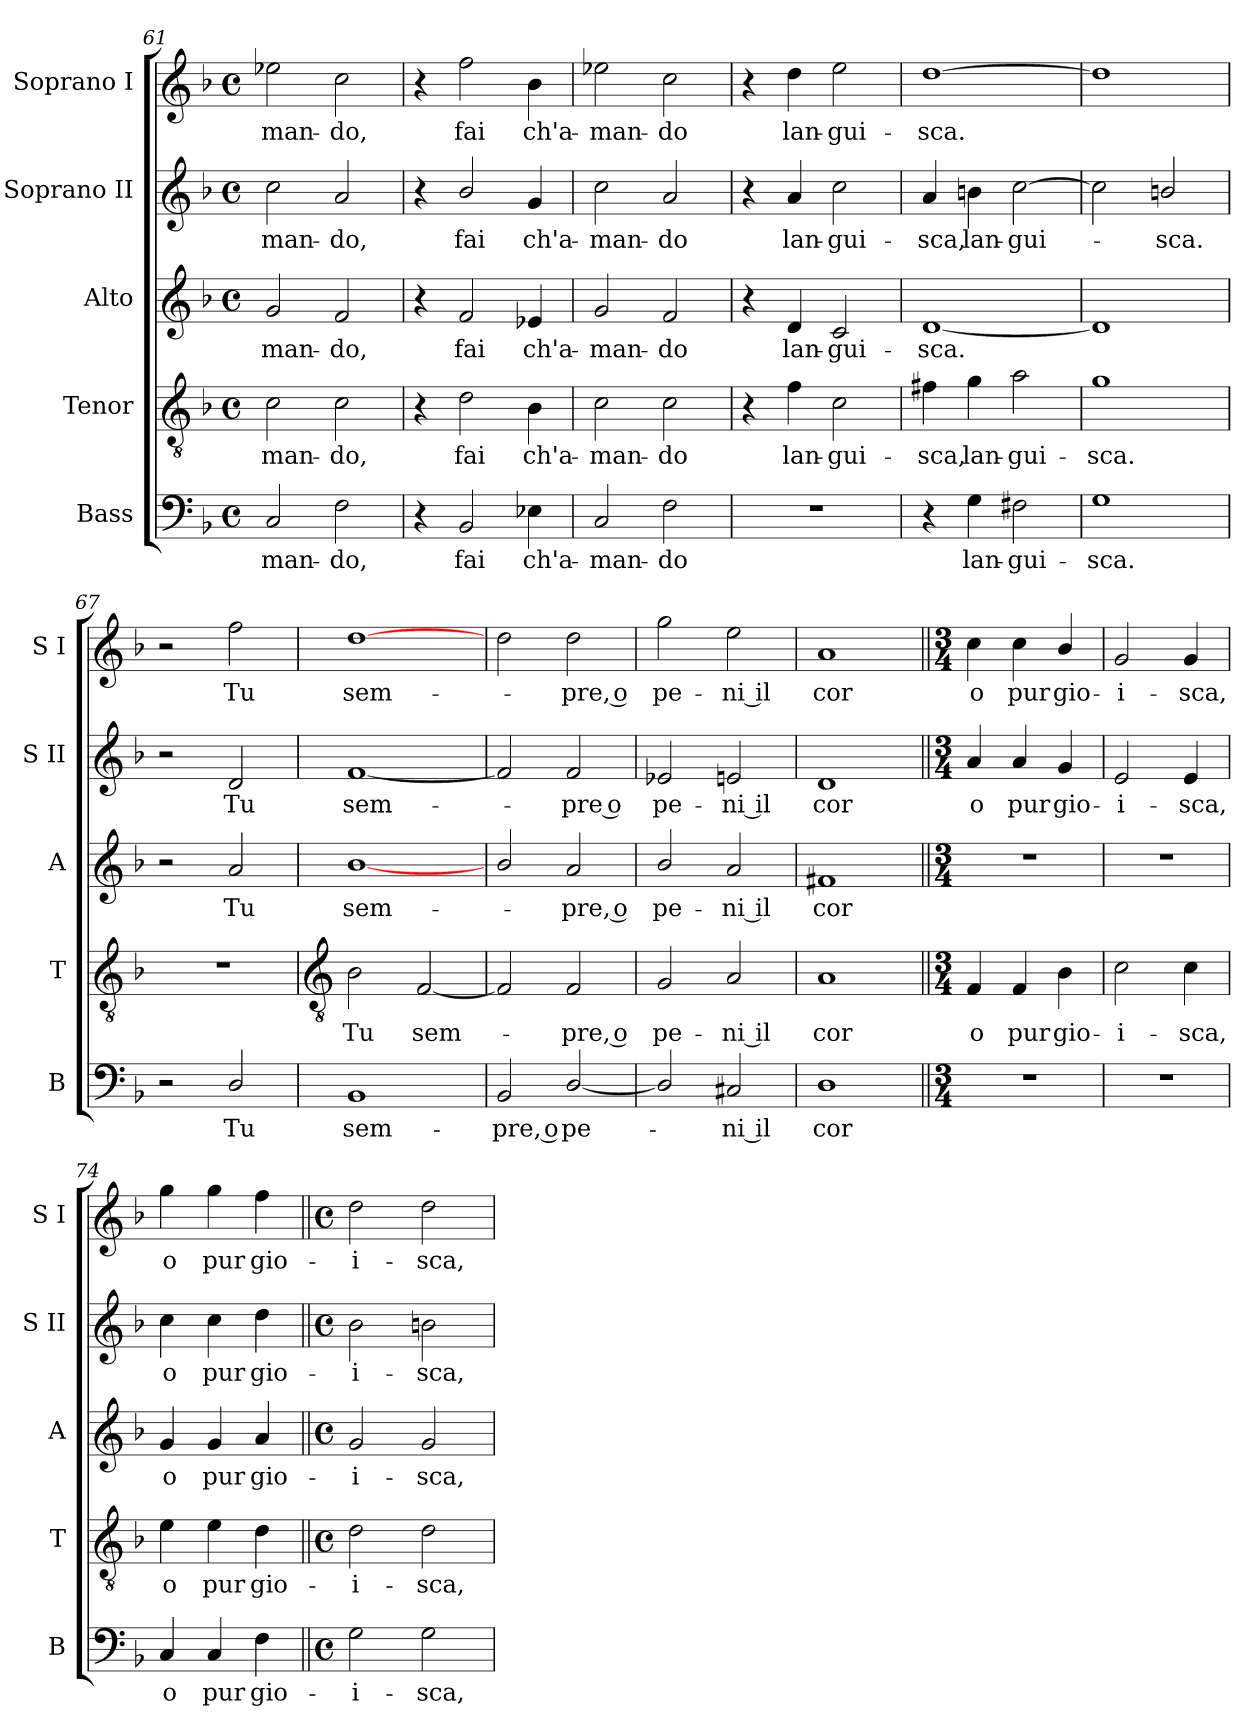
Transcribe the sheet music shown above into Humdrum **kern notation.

**kern	**text	**kern	**text	**kern	**text	**kern	**text	**kern	**text
*part5	*part5	*part4	*part4	*part3	*part3	*part2	*part2	*part1	*part1
*staff5	*staff5	*staff4	*staff4	*staff3	*staff3	*staff2	*staff2	*staff1	*staff1
*I"Bass	*	*I"Tenor	*	*I"Alto	*	*I"Soprano II	*	*I"Soprano I	*
*I'B	*	*I'T	*	*I'A	*	*I'S II	*	*I'S I	*
*clefF4	*	*clefGv2	*	*clefG2	*	*clefG2	*	*clefG2	*
*k[b-]	*	*k[b-]	*	*k[b-]	*	*k[b-]	*	*k[b-]	*
*F:	*	*F:	*	*F:	*	*F:	*	*F:	*
*M4/4	*	*M4/4	*	*M4/4	*	*M4/4	*	*M4/4	*
*met(c)	*	*met(c)	*	*met(c)	*	*met(c)	*	*met(c)	*
=61	=61	=61	=61	=61	=61	=61	=61	=61	=61
!	!LO:LY:b	!	!LO:LY:b	!	!LO:LY:b	!	!LO:LY:b	!	!LO:LY:b
2C	-man-	2c	-man-	2g	-man-	2cc	-man-	2ee-X	-man-
!	!LO:LY:b	!	!LO:LY:b	!	!LO:LY:b	!	!LO:LY:b	!	!LO:LY:b
2F	-do,	2c	-do,	2f	-do,	2a	-do,	2cc	-do,
=62	=62	=62	=62	=62	=62	=62	=62	=62	=62
4r	.	4r	.	4r	.	4r	.	4r	.
!	!LO:LY:b	!	!LO:LY:b	!	!LO:LY:b	!	!LO:LY:b	!	!LO:LY:b
2BB-	fai	2d	fai	2f	fai	2b-/	fai	2ff	fai
!	!LO:LY:b	!	!LO:LY:b	!	!LO:LY:b	!	!LO:LY:b	!	!LO:LY:b
4E-X	ch'a-	4B-	ch'a-	4e-X	ch'a-	4g	ch'a-	4b-	ch'a-
=63	=63	=63	=63	=63	=63	=63	=63	=63	=63
!	!LO:LY:b	!	!LO:LY:b	!	!LO:LY:b	!	!LO:LY:b	!	!LO:LY:b
2C	-man-	2c	-man-	2g	-man-	2cc	-man-	2ee-X	-man-
!	!LO:LY:b	!	!LO:LY:b	!	!LO:LY:b	!	!LO:LY:b	!	!LO:LY:b
2F	-do	2c	-do	2f	-do	2a	-do	2cc	-do
=64	=64	=64	=64	=64	=64	=64	=64	=64	=64
1r	.	4r	.	4r	.	4r	.	4r	.
!	!	!	!LO:LY:b	!	!LO:LY:b	!	!LO:LY:b	!	!LO:LY:b
.	.	4f	lan-	4d	lan-	4a	lan-	4dd	lan-
!	!	!	!LO:LY:b	!	!LO:LY:b	!	!LO:LY:b	!	!LO:LY:b
.	.	2c	-gui-	2c	-gui-	2cc	-gui-	2ee	-gui-
=65	=65	=65	=65	=65	=65	=65	=65	=65	=65
!	!	!	!LO:LY:b	!	!LO:LY:b	!	!LO:LY:b	!	!LO:LY:b
4r	.	4f#X	-sca,	[1d	-sca.	4a	-sca,	[1dd	-sca.
!	!LO:LY:b	!	!LO:LY:b	!	!	!	!LO:LY:b	!	!
4G	lan-	4g	lan-	.	.	4bn	lan-	.	.
!	!LO:LY:b	!	!LO:LY:b	!	!	!	!LO:LY:b	!	!
2F#X	-gui-	2a	-gui-	.	.	[2cc	-gui-	.	.
=66	=66	=66	=66	=66	=66	=66	=66	=66	=66
!	!LO:LY:b	!	!LO:LY:b	!	!	!	!	!	!
1G	-sca.	1g	-sca.	1d]	.	2cc]	.	1dd]	.
!	!	!	!	!	!	!	!LO:LY:b	!	!
.	.	.	.	.	.	2bn/	sca.	.	.
=67	=67	=67	=67	=67	=67	=67	=67	=67	=67
2r	.	1r	.	2r	.	2r	.	2r	.
!	!LO:LY:b	!	!	!	!LO:LY:b	!	!LO:LY:b	!	!LO:LY:b
2D/	Tu	.	.	2a	Tu	2d	Tu	2ff	Tu
!!LO:LB:g=z
=68	=68	=68	=68	=68	=68	=68	=68	=68	=68
*	*	*clefGv2	*	*	*	*	*	*	*
!	!LO:LY:b	!	!LO:LY:b	!	!LO:LY:b	!	!LO:LY:b	!	!LO:LY:b
1BB-	sem-	2B-	Tu	[1b-/	sem-	[1f	sem-	[1dd	sem-
!	!	!	!LO:LY:b	!	!	!	!	!	!
.	.	[2F	sem-	.	.	.	.	.	.
=69	=69	=69	=69	=69	=69	=69	=69	=69	=69
!	!LO:LY:b	!	!	!	!	!	!	!	!
2BB-	-pre, o	2F]	.	2b-/	.	2f]	.	2dd	.
!	!LO:LY:b	!	!LO:LY:b	!	!LO:LY:b	!	!LO:LY:b	!	!LO:LY:b
[2D/	pe-	2F	pre, o	2a	pre, o	2f	pre o	2dd	pre, o
=70	=70	=70	=70	=70	=70	=70	=70	=70	=70
!	!	!	!LO:LY:b	!	!LO:LY:b	!	!LO:LY:b	!	!LO:LY:b
2D/]	.	2G	pe-	2b-/	pe-	2e-X	pe-	2gg	pe-
!	!LO:LY:b	!	!LO:LY:b	!	!LO:LY:b	!	!LO:LY:b	!	!LO:LY:b
2C#X	ni il	2A	-ni il	2a	-ni il	2en	-ni il	2ee	-ni il
=71	=71	=71	=71	=71	=71	=71	=71	=71	=71
!	!LO:LY:b	!	!LO:LY:b	!	!LO:LY:b	!	!LO:LY:b	!	!LO:LY:b
1D	cor	1A	cor	1f#X	cor	1d	cor	1a	cor
=72||	=72||	=72||	=72||	=72||	=72||	=72||	=72||	=72||	=72||
*M3/4	*	*M3/4	*	*M3/4	*	*M3/4	*	*M3/4	*
!LO:N:vis=1	!	!	!LO:LY:b	!LO:N:vis=1	!	!	!LO:LY:b	!	!LO:LY:b
2.r	.	4F	o	2.r	.	4a	o	4cc	o
!	!	!	!LO:LY:b	!	!	!	!LO:LY:b	!	!LO:LY:b
.	.	4F	pur	.	.	4a	pur	4cc	pur
!	!	!	!LO:LY:b	!	!	!	!LO:LY:b	!	!LO:LY:b
.	.	4B-	gio-	.	.	4g	gio-	4b-/	gio-
=73	=73	=73	=73	=73	=73	=73	=73	=73	=73
!LO:N:vis=1	!	!	!LO:LY:b	!LO:N:vis=1	!	!	!LO:LY:b	!	!LO:LY:b
2.r	.	2c	-i-	2.r	.	2e	-i-	2g	-i-
!	!	!	!LO:LY:b	!	!	!	!LO:LY:b	!	!LO:LY:b
.	.	4c	-sca,	.	.	4e	-sca,	4g	-sca,
=74	=74	=74	=74	=74	=74	=74	=74	=74	=74
!	!LO:LY:b	!	!LO:LY:b	!	!LO:LY:b	!	!LO:LY:b	!	!LO:LY:b
4C	o	4e	o	4g	o	4cc	o	4gg	o
!	!LO:LY:b	!	!LO:LY:b	!	!LO:LY:b	!	!LO:LY:b	!	!LO:LY:b
4C	pur	4e	pur	4g	pur	4cc	pur	4gg	pur
!	!LO:LY:b	!	!LO:LY:b	!	!LO:LY:b	!	!LO:LY:b	!	!LO:LY:b
4F	gio-	4d	gio-	4a	gio-	4dd	gio-	4ff	gio-
=75||	=75||	=75||	=75||	=75||	=75||	=75||	=75||	=75||	=75||
*M4/4	*	*M4/4	*	*M4/4	*	*M4/4	*	*M4/4	*
*met(c)	*	*met(c)	*	*met(c)	*	*met(c)	*	*met(c)	*
!	!LO:LY:b	!	!LO:LY:b	!	!LO:LY:b	!	!LO:LY:b	!	!LO:LY:b
2G	-i-	2d	-i-	2g	-i-	2b-	-i-	2dd	-i-
!	!LO:LY:b	!	!LO:LY:b	!	!LO:LY:b	!	!LO:LY:b	!	!LO:LY:b
2G	-sca,	2d	-sca,	2g	-sca,	2bn	-sca,	2dd	-sca,
=	=	=	=	=	=	=	=	=	=
*-	*-	*-	*-	*-	*-	*-	*-	*-	*-
